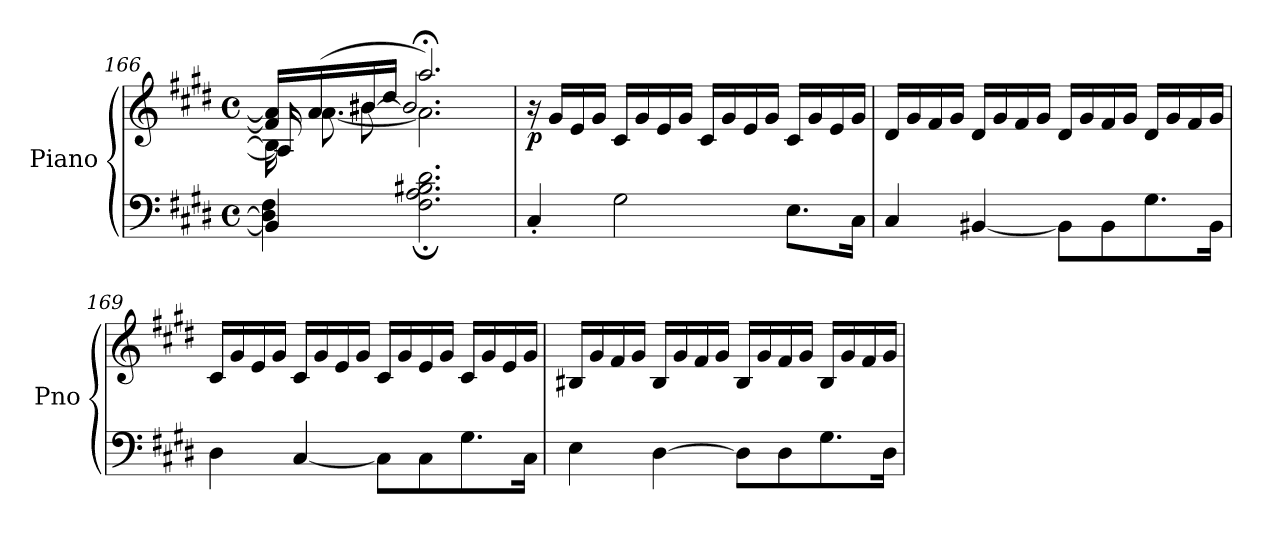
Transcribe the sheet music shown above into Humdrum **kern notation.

**kern	**kern	**dynam
*part1	*part1	*part1
*staff2	*staff1	*staff1/2
*I"Piano	*	*
*I'Pno	*	*
*clefF4	*clefG2	*
*k[f#c#g#d#]	*k[f#c#g#d#]	*
*M4/4	*M4/4	*
*met(c)	*met(c)	*
=166	=166	=166
*^	*^	*
*	*	*	*^	*
4BB#]	4D#] 4F#	16f#/] 16a/]LL	16B#]	16A]	.
.	.	(16a/	[8.a	16ryy	.
.	.	16b#X/	.	[8b#\	.
.	.	16dd#/JJ	.	.	.
!	!	!	!	!	!LO:DY:b=2
!	!	!	!	!	!LO:DY:n=1:b
2.ryy	2.F#\;< 2.A\;< 2.B#X\;< 2.d#\;<	2.aa;</)	2.a]	2.b#]	sf sf
!!LO:LB:g=z
=167	=167	=167	=167	=167	=167
!	!	!	!	!	!LO:DY:b
*v	*v	*	*	*	*
*	*v	*v	*v	*
4C#'/	16r	p
.	16g#/LL	.
.	16e/	.
.	16g#/JJ	.
2G#\	16c#/LL	.
.	16g#/	.
.	16e/	.
.	16g#/JJ	.
.	16c#/LL	.
.	16g#/	.
.	16e/	.
.	16g#/JJ	.
8.E\L	16c#/LL	.
.	16g#/	.
.	16e/	.
16C#\Jk	16g#/JJ	.
=168	=168	=168
4C#/	16d#/LL	.
.	16g#/	.
.	16f#/	.
.	16g#/JJ	.
[4BB#X/	16d#/LL	.
.	16g#/	.
.	16f#/	.
.	16g#/JJ	.
8BB#\L]	16d#/LL	.
.	16g#/	.
8BB#\	16f#/	.
.	16g#/JJ	.
8.G#\	16d#/LL	.
.	16g#/	.
.	16f#/	.
16BB#\Jk	16g#/JJ	.
=169	=169	=169
4D#\	16c#/LL	.
.	16g#/	.
.	16e/	.
.	16g#/JJ	.
[4C#/	16c#/LL	.
.	16g#/	.
.	16e/	.
.	16g#/JJ	.
8C#\L]	16c#/LL	.
.	16g#/	.
8C#\	16e/	.
.	16g#/JJ	.
8.G#\	16c#/LL	.
.	16g#/	.
.	16e/	.
16C#\Jk	16g#/JJ	.
!!LO:LB:g=z
=170	=170	=170
4E\	16B#X/LL	.
.	16g#/	.
.	16f#/	.
.	16g#/JJ	.
[4D#\	16B#/LL	.
.	16g#/	.
.	16f#/	.
.	16g#/JJ	.
8D#\L]	16B#/LL	.
.	16g#/	.
8D#\	16f#/	.
.	16g#/JJ	.
8.G#\	16B#/LL	.
.	16g#/	.
.	16f#/	.
16D#\Jk	16g#/JJ	.
=	=	=
*-	*-	*-
